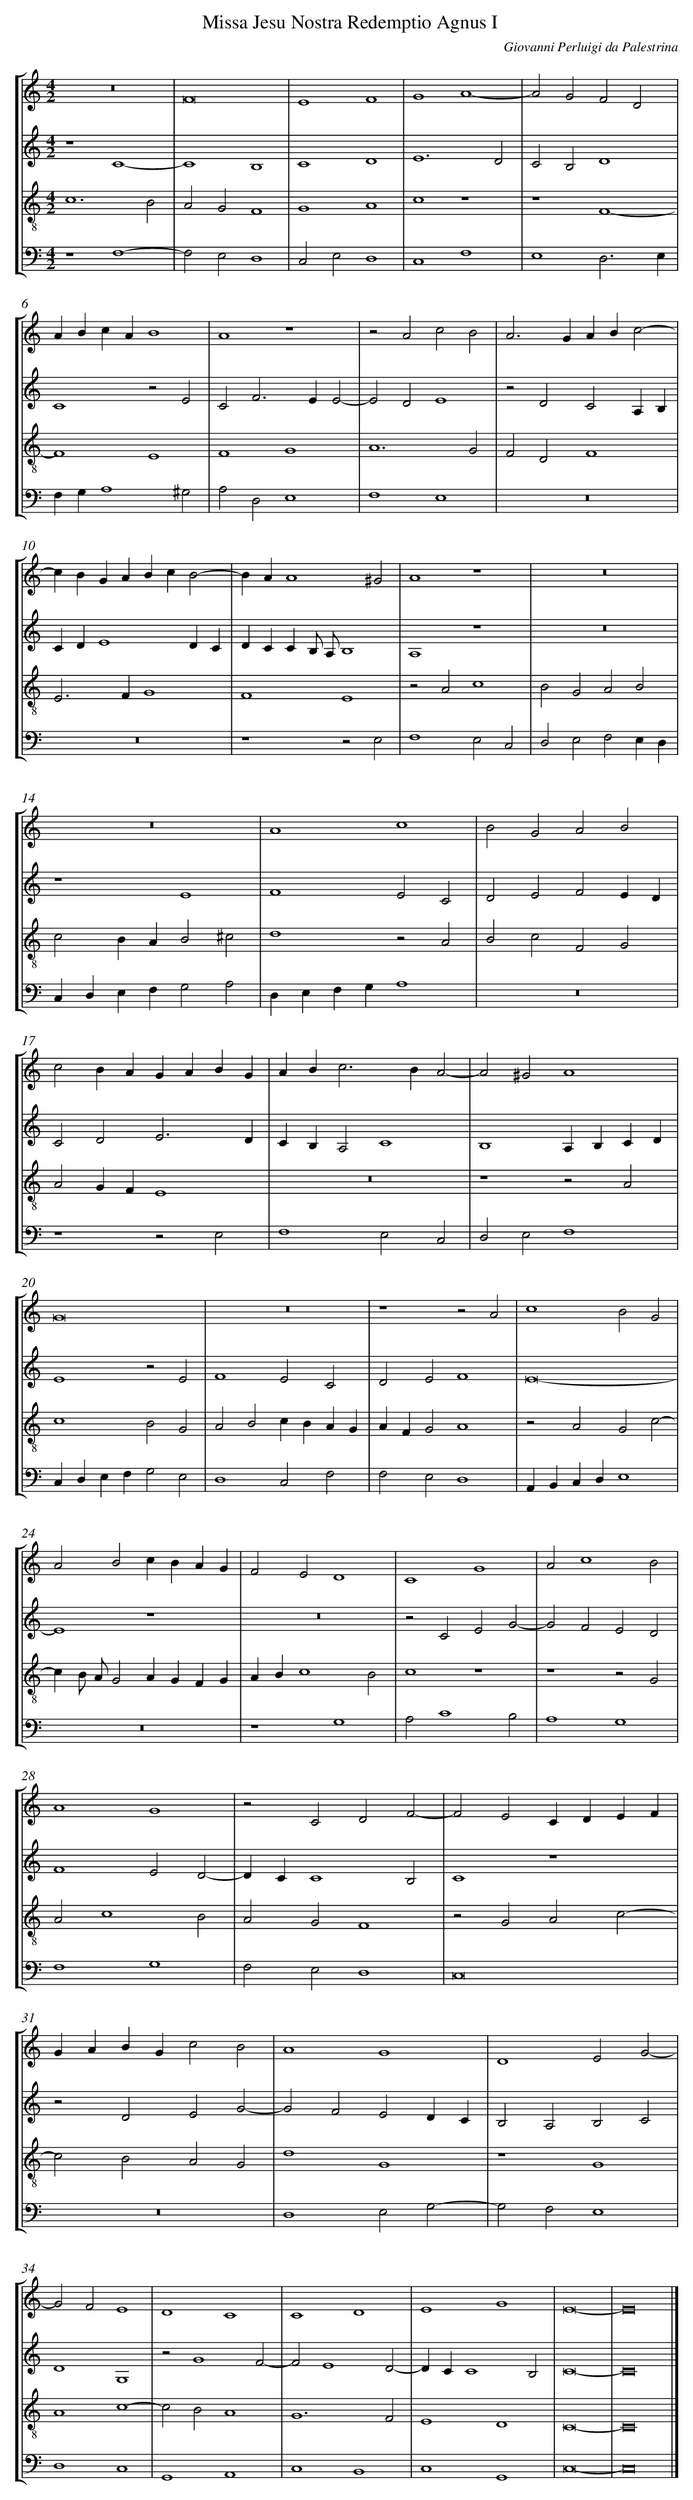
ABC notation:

X:1
T: Missa Jesu Nostra Redemptio Agnus I
C: Giovanni Perluigi da Palestrina
L: 1/4
M: 4/2
%%staves [1 2 3 4]
V: 1 clef=treble
V: 2 clef=treble
V: 3 clef=treble-8
V: 4 clef=bass
K: C
[V:1] z8 |
[V:2] z4C4- |
[V:3] c6B2 |
[V:4] z4F,4- |
[V:1] F8 |
[V:2] C4B,4 |
[V:3] A2G2F4 |
[V:4] F,2E,2D,4 |
[V:1] E4F4 |
[V:2] C4D4 |
[V:3] G4A4 |
[V:4] C,2E,2D,4 |
[V:1] G4A4- |
[V:2] E6D2 |
[V:3] c4z4 |
[V:4] C,4F,4 |
[V:1] A2G2F2D2 |
[V:2] C2B,2D4 |
[V:3] z4F4- |
[V:4] E,4D,3E, |
[V:1] ABcAB4 |
[V:2] C4z2E2 |
[V:3] F4E4 |
[V:4] F,G,A,4^G,2 |
[V:1] A4z4 |
[V:2] C2F2>E2E2- |
[V:3] F4G4 |
[V:4] A,2D,2E,4 |
[V:1] z2A2c2B2 |
[V:2] E2D2E4 |
[V:3] A6G2 |
[V:4] F,4E,4 |
[V:1] A2>G2ABc2- |
[V:2] z2D2C2A,B, |
[V:3] F2D2F4 |
[V:4] z8 |
[V:1] cBGABcB2- |
[V:2] CDE4DC |
[V:3] E2>F2G4 |
[V:4] z8 |
[V:1] BAA4^G2 |
[V:2] DCCB,/ A,/B,4 |
[V:3] F4E4 |
[V:4] z4z2E,2 |
[V:1] A4z4 |
[V:2] A,4z4 |
[V:3] z2A2c4 |
[V:4] F,4E,2C,2 |
[V:1] z8 |
[V:2] z8 |
[V:3] B2G2A2B2 |
[V:4] D,2E,2F,2E,D, |
[V:1] z8 |
[V:2] z4E4 |
[V:3] c2BAB2^c2 |
[V:4] C,D,E,F,G,2A,2 |
[V:1] A4c4 |
[V:2] F4E2C2 |
[V:3] d4z2A2 |
[V:4] D,E,F,G,A,4 |
[V:1] B2G2A2B2 |
[V:2] D2E2F2ED |
[V:3] B2c2F2G2 |
[V:4] z8 |
[V:1] c2BAGABG |
[V:2] C2D2E3D |
[V:3] A2GFE4 |
[V:4] z4z2E,2 |
[V:1] AB2<c2BA2- |
[V:2] CB,A,2C4 |
[V:3] z8 |
[V:4] F,4E,2C,2 |
[V:1] A2^G2A4 |
[V:2] B,4A,B,CD |
[V:3] z4z2A2 |
[V:4] D,2E,2F,4 |
[V:1] G8 |
[V:2] E4z2E2 |
[V:3] c4B2G2 |
[V:4] C,D,E,F,G,2E,2 |
[V:1] z8 |
[V:2] F4E2C2 |
[V:3] A2B2cBAG |
[V:4] D,4C,2F,2 |
[V:1] z4z2A2 |
[V:2] D2E2F4 |
[V:3] AFG2A4 |
[V:4] F,2E,2D,4 |
[V:1] c4B2G2 |
[V:2] E8- |
[V:3] z2A2G2c2- |
[V:4] A,,B,,C,D,E,4 |
[V:1] A2B2cBAG |
[V:2] E4z4 |
[V:3] cB/ A/G2AGFG |
[V:4] z8 |
[V:1] F2E2D4 |
[V:2] z8 |
[V:3] ABc4B2 |
[V:4] z4G,4 |
[V:1] C4G4 |
[V:2] z2C2E2G2- |
[V:3] c4z4 |
[V:4] A,2C4B,2 |
[V:1] A2c4B2 |
[V:2] G2F2E2D2 |
[V:3] z4z2G2 |
[V:4] A,4G,4 |
[V:1] A4G4 |
[V:2] F4E2D2- |
[V:3] A2c4B2 |
[V:4] F,4G,4 |
[V:1] z2C2D2F2- |
[V:2] DCC4B,2 |
[V:3] A2G2F4 |
[V:4] F,2E,2D,4 |
[V:1] F2E2CDEF |
[V:2] C4z4 |
[V:3] z2G2A2c2- |
[V:4] C,8 |
[V:1] GABGc2B2 |
[V:2] z2D2E2G2- |
[V:3] c2B2A2G2 |
[V:4] z8 |
[V:1] A4G4 |
[V:2] G2F2E2DC |
[V:3] d4G4 |
[V:4] D,4E,2G,2- |
[V:1] D4E2G2- |
[V:2] B,2A,2B,2C2 |
[V:3] z4G4 |
[V:4] G,2F,2E,4 |
[V:1] G2F2E4 |
[V:2] D4G,4 |
[V:3] A4c4- |
[V:4] D,4C,4 |
[V:1] D4C4 |
[V:2] z2G4F2- |
[V:3] c2B2A4 |
[V:4] G,,4A,,4 |
[V:1] C4D4 |
[V:2] F2E4D2- |
[V:3] G6F2 |
[V:4] C,4B,,4 |
[V:1] E4G4 |
[V:2] DCC4B,2 |
[V:3] E4D4 |
[V:4] C,4G,,4 |
[V:1] E8- |
[V:2] C8- |
[V:3] C8- |
[V:4] C,8- |
[V:1] E8 |]
[V:2] C8 |]
[V:3] C8 |]
[V:4] C,8 |]
